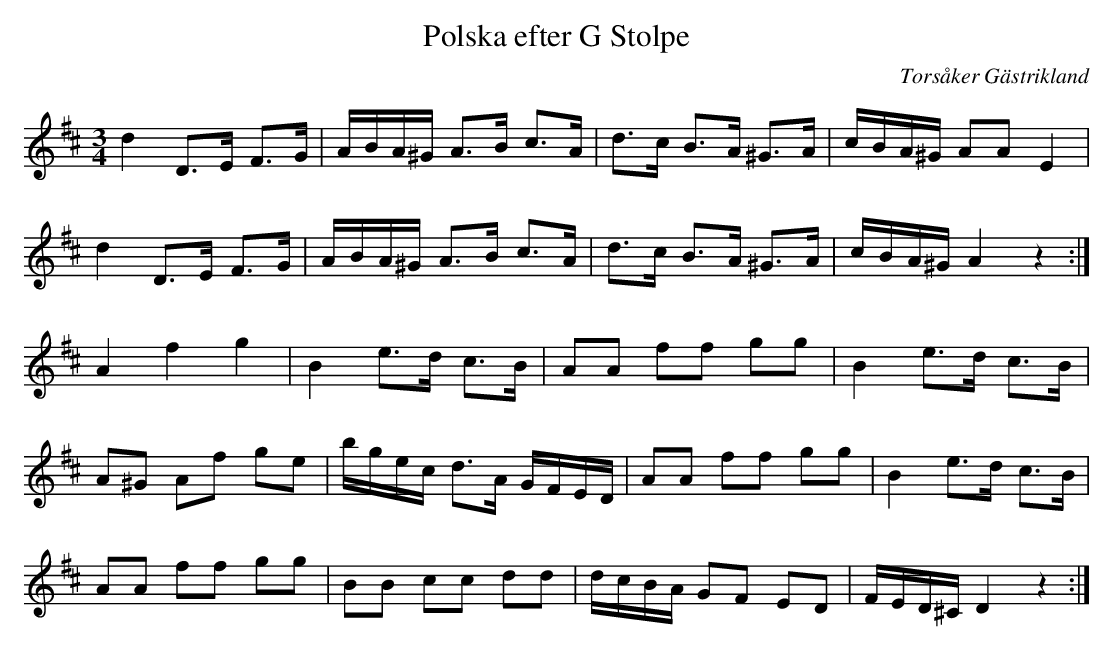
X:1
T:Polska efter G Stolpe
O:Torsåker Gästrikland
M:3/4
L:1/8
K:D
d2D3/E/ F3/G/|A/B/A/^G/ A3/B/ c3/A/|d3/c/ B3/A/ ^G3/A/|c/B/A/^G/ AAE2|
d2D3/E/ F3/G/|A/B/A/^G/ A3/B/ c3/A/|d3/c/ B3/A/ ^G3/A/|c/B/A/^G/ A2z2:|
A2f2g2|B2e3/d/ c3/B/|AA ff gg|B2e3/d/ c3/B/|
A^G Af ge|b/g/e/c/ d3/A/ G/F/E/D/|AA ff gg|B2e3/d/ c3/B/|
AA ff gg|BB cc dd|d/c/B/A/ GF ED|F/E/D/^C/ D2z2:|
